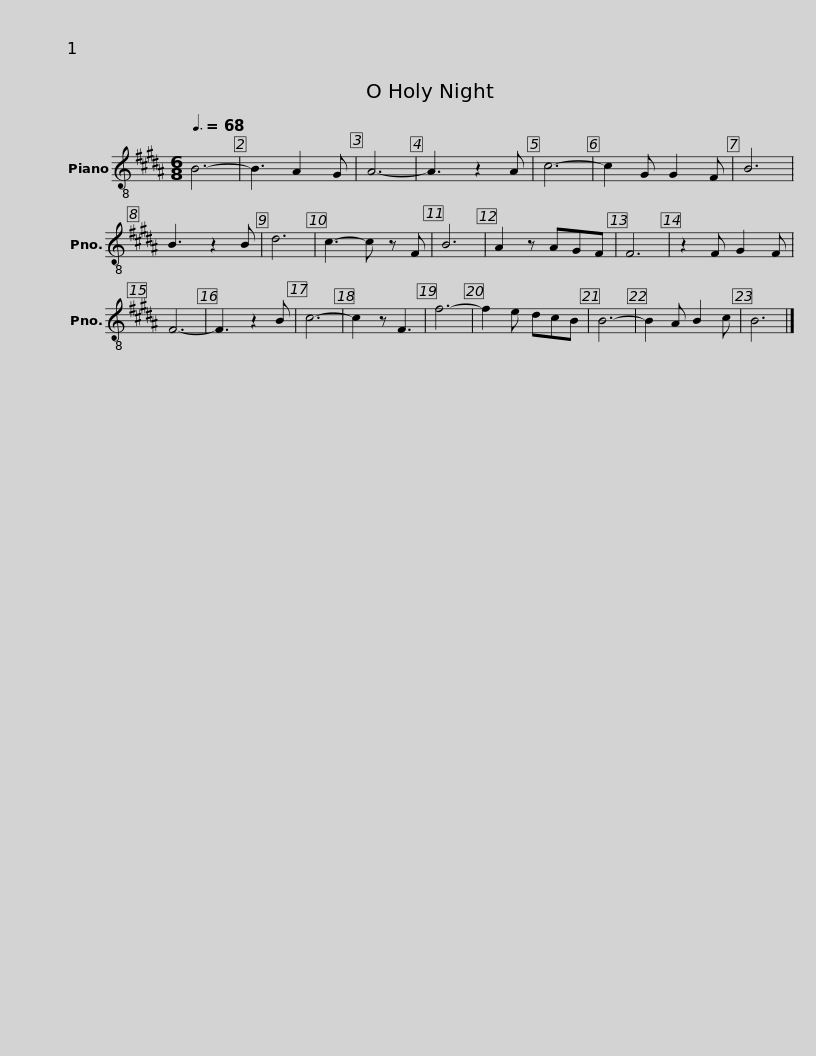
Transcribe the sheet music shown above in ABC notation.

X:1
L:1/8
Q:3/8=68
M:6/8
I:linebreak $
K:B
V:1 treble-8
V:1
 B6- | B3 A2 G | A6- | A3 z2 A | c6- | %5
 c2 G G2 F | B6 | B3 z2 B | d6 | c3- c z F | %10
 B6 | A2 z AGF |$ F6 | z2 F G2 F | F6- | %15
 F3 z2 B | c6- | c2 z F3 | f6- | f2 e dcB | %20
 B6- | B2 A B2 c | B6 |] %23
